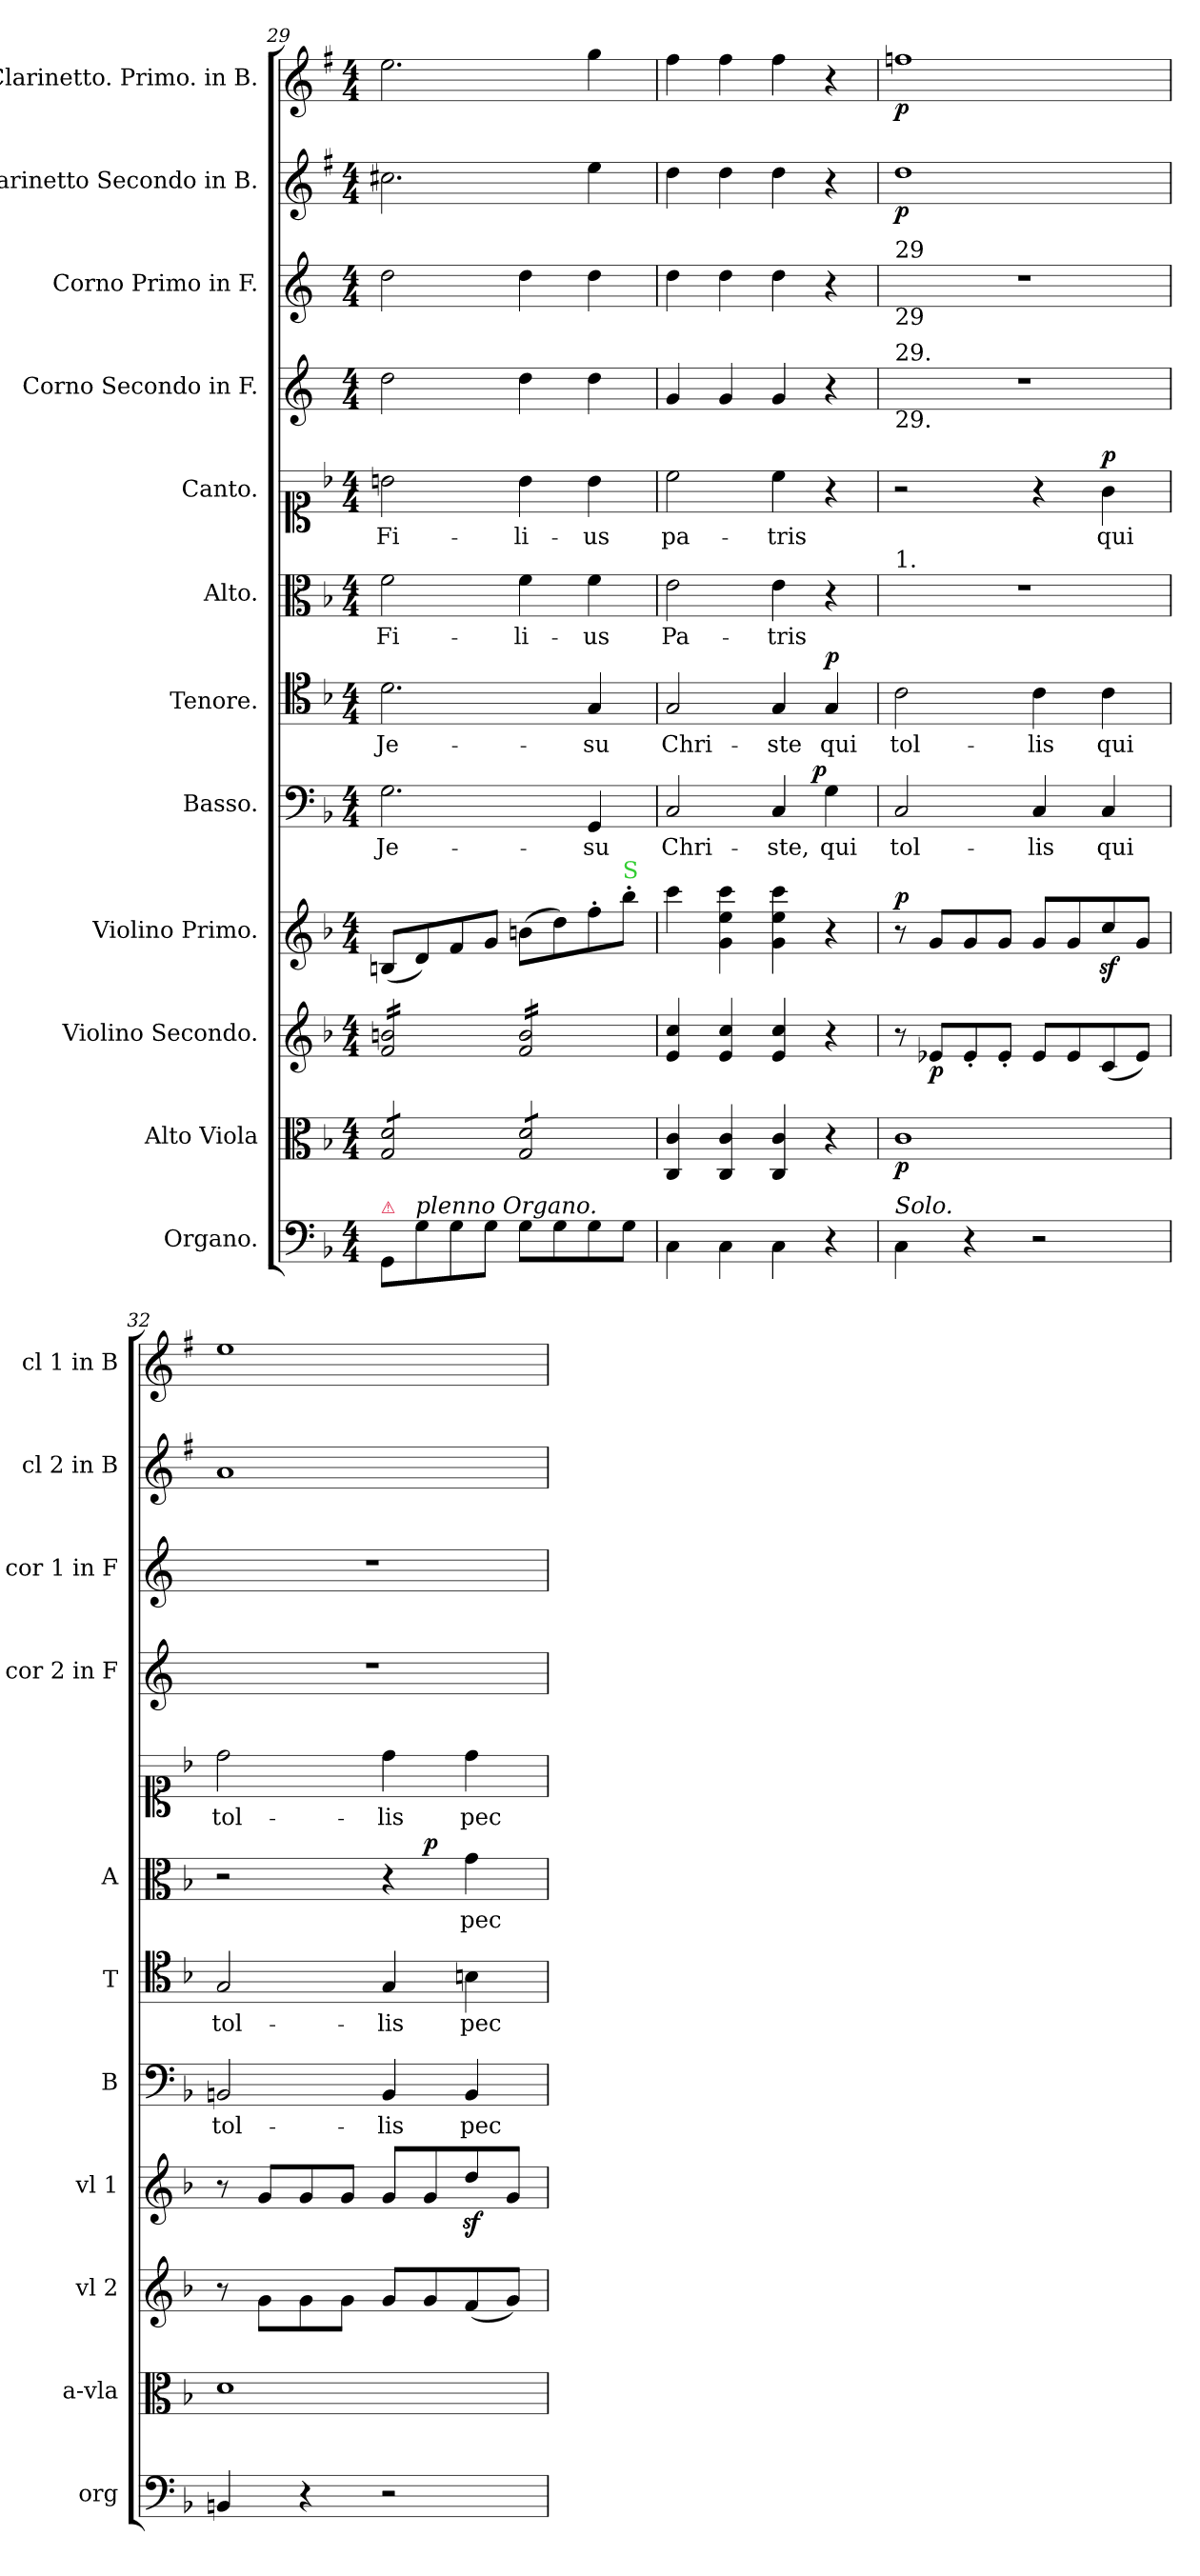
**kern	**dynam	**kern	**dynam	**kern	**dynam	**kern	**dynam	**kern	**text	**dynam	**kern	**text	**dynam	**kern	**text	**dynam	**kern	**text	**dynam	**kern	**kern	**kern	**dynam	**kern	**dynam
*part12	*part12	*part11	*part11	*part10	*part10	*part9	*part9	*part8	*part8	*part8	*part7	*part7	*part7	*part6	*part6	*part6	*part5	*part5	*part5	*part4	*part3	*part2	*part2	*part1	*part1
*staff12	*staff12	*staff11	*staff11	*staff10	*staff10	*staff9	*staff9	*staff8	*staff8	*staff8	*staff7	*staff7	*staff7	*staff6	*staff6	*staff6	*staff5	*staff5	*staff5	*staff4	*staff3	*staff2	*staff2	*staff1	*staff1
*I"Organo.	*	*I"Alto Viola	*	*I"Violino Secondo.	*	*I"Violino Primo.	*	*I"Basso.	*	*	*I"Tenore.	*	*	*I"Alto.	*	*	*I"Canto.	*	*	*I"Corno Secondo in F.	*I"Corno Primo in F.	*I"Clarinetto Secondo in B.	*	*I"Clarinetto. Primo. in B.	*
*I'org	*	*I'a-vla	*	*I'vl 2	*	*I'vl 1	*	*I'B	*	*	*I'T	*	*	*I'A	*	*	*	*	*	*I'cor 2 in F	*I'cor 1 in F	*I'cl 2 in B	*	*I'cl 1 in B	*
*clefF4	*	*clefC3	*	*clefG2	*	*clefG2	*	*clefF4	*	*	*clefC4	*	*	*clefC3	*	*	*clefC1	*	*	*clefG2	*clefG2	*clefG2	*	*clefG2	*
*	*	*	*	*	*	*	*	*	*	*	*	*	*	*	*	*	*	*	*	*ITrd4c7	*ITrd4c7	*ITrd1c2	*	*ITrd1c2	*
*k[b-]	*	*k[b-]	*	*k[b-]	*	*k[b-]	*	*k[b-]	*	*	*k[b-]	*	*	*k[b-]	*	*	*k[b-]	*	*	*k[b-]	*k[b-]	*k[b-]	*	*k[b-]	*
*F:	*	*F:	*	*F:	*	*F:	*	*F:	*	*	*F:	*	*	*F:	*	*	*F:	*	*	*F:	*F:	*F:	*	*F:	*
*M4/4	*	*M4/4	*	*M4/4	*	*M4/4	*	*M4/4	*	*	*M4/4	*	*	*M4/4	*	*	*M4/4	*	*	*M4/4	*M4/4	*M4/4	*	*M4/4	*
=29	=29	=29	=29	=29	=29	=29	=29	=29	=29	=29	=29	=29	=29	=29	=29	=29	=29	=29	=29	=29	=29	=29	=29	=29	=29
!LO:TX:a:color=crimson:t=⚠	!	!	!	!	!	!	!	!	!	!	!	!	!	!	!	!	!	!	!	!	!	!	!	!	!
*	*	*tremolo	*	*	*	*	*	*	*	*	*	*	*	*	*	*	*	*	*	*	*	*	*	*	*
*	*	*	*	*tremolo	*	*	*	*	*	*	*	*	*	*	*	*	*	*	*	*	*	*	*	*	*
8GG/L	.	8G/ 8d/L	.	16f/ 16bn/LL	.	(8Bn/L	.	2.G\	Je-	.	2.d\	Je-	.	2f\	Fi-	.	2bn\	Fi-	.	2g\	2g\	2.bn\	.	2.dd\	.
.	.	.	.	16f/ 16bn/	.	.	.	.	.	.	.	.	.	.	.	.	.	.	.	.	.	.	.	.	.
!LO:TX:a:i:t=plenno Organo.	!	!	!	!	!	!	!	!	!	!	!	!	!	!	!	!	!	!	!	!	!	!	!	!	!
8G\	.	8G/ 8d/	.	16f/ 16bn/	.	8d/)	.	.	.	.	.	.	.	.	.	.	.	.	.	.	.	.	.	.	.
.	.	.	.	16f/ 16bn/	.	.	.	.	.	.	.	.	.	.	.	.	.	.	.	.	.	.	.	.	.
8G\	.	8G/ 8d/	.	16f/ 16bn/	.	8f/	.	.	.	.	.	.	.	.	.	.	.	.	.	.	.	.	.	.	.
.	.	.	.	16f/ 16bn/	.	.	.	.	.	.	.	.	.	.	.	.	.	.	.	.	.	.	.	.	.
8G\J	.	8G/ 8d/J	.	16f/ 16bn/	.	8g/J	.	.	.	.	.	.	.	.	.	.	.	.	.	.	.	.	.	.	.
.	.	.	.	16f/ 16bn/JJ	.	.	.	.	.	.	.	.	.	.	.	.	.	.	.	.	.	.	.	.	.
8G\L	.	8G/ 8d/L	.	16f/ 16b/LL	.	(8bn\L	.	.	.	.	.	.	.	4f\	-li-	.	4b\	-li-	.	4g\	4g\	.	.	.	.
.	.	.	.	16f/ 16b/	.	.	.	.	.	.	.	.	.	.	.	.	.	.	.	.	.	.	.	.	.
8G\	.	8G/ 8d/	.	16f/ 16b/	.	8dd\)	.	.	.	.	.	.	.	.	.	.	.	.	.	.	.	.	.	.	.
.	.	.	.	16f/ 16b/	.	.	.	.	.	.	.	.	.	.	.	.	.	.	.	.	.	.	.	.	.
8G\	.	8G/ 8d/	.	16f/ 16b/	.	8ff'\	.	4GG/	-su	.	4G/	-su	.	4f\	-us	.	4b\	-us	.	4g\	4g\	4dd\	.	4ff\	.
.	.	.	.	16f/ 16b/	.	.	.	.	.	.	.	.	.	.	.	.	.	.	.	.	.	.	.	.	.
!	!	!	!	!	!	!LO:TX:a:color=limegreen:t=S	!	!	!	!	!	!	!	!	!	!	!	!	!	!	!	!	!	!	!
8G\J	.	8G/ 8d/J	.	16f/ 16b/	.	8bb-'\J	.	.	.	.	.	.	.	.	.	.	.	.	.	.	.	.	.	.	.
*	*	*Xtremolo	*	*	*	*	*	*	*	*	*	*	*	*	*	*	*	*	*	*	*	*	*	*	*
.	.	.	.	16f/ 16b/JJ	.	.	.	.	.	.	.	.	.	.	.	.	.	.	.	.	.	.	.	.	.
*	*	*	*	*Xtremolo	*	*	*	*	*	*	*	*	*	*	*	*	*	*	*	*	*	*	*	*	*
=30	=30	=30	=30	=30	=30	=30	=30	=30	=30	=30	=30	=30	=30	=30	=30	=30	=30	=30	=30	=30	=30	=30	=30	=30	=30
4C\	.	4C/ 4c/	.	4e/ 4cc/	.	4ccc\	.	2C/	Chri-	.	2G/	Chri-	.	2e\	Pa-	.	2cc\	pa-	.	4c/	4g\	4cc\	.	4ee\	.
4C\	.	4C/ 4c/	.	4e/ 4cc/	.	4g\ 4ee\ 4ccc\	.	.	.	.	.	.	.	.	.	.	.	.	.	4c/	4g\	4cc\	.	4ee\	.
4C\	.	4C/ 4c/	.	4e/ 4cc/	.	4g\ 4ee\ 4ccc\	.	4C/	-ste,	.	4G/	-ste	.	4e\	-tris	.	4cc\	-tris	.	4c/	4g\	4cc\	.	4ee\	.
!	!	!	!	!	!	!	!	!	!	!LO:DY:a:rj	!	!	!LO:DY:a	!	!	!	!	!	!	!	!	!	!	!	!
4r	.	4r	.	4r	.	4r	.	4G\	qui	p	4G/	qui	p	4r	.	.	4r	.	.	4r	4r	4r	.	4r	.
=31	=31	=31	=31	=31	=31	=31	=31	=31	=31	=31	=31	=31	=31	=31	=31	=31	=31	=31	=31	=31	=31	=31	=31	=31	=31
!	!	!	!	!	!	!	!	!	!	!	!	!	!	!	!	!	!	!	!	!	!LO:TX:b:t=29	!	!	!	!
!	!	!	!	!	!	!	!	!	!	!	!	!	!	!	!	!	!	!	!	!	!LO:TX:a:t=29	!	!	!	!
!	!	!	!	!	!	!	!	!	!	!	!	!	!	!	!	!	!	!	!	!LO:TX:b:t=29.	!	!	!	!	!
!	!	!	!	!	!	!	!	!	!	!	!	!	!	!	!	!	!	!	!	!LO:TX:a:t=29.	!	!	!	!	!
!	!	!	!	!	!	!	!	!	!	!	!	!	!	!LO:TX:a:t=1.	!	!	!	!	!	!	!	!	!	!	!
!LO:TX:a:i:t=Solo.	!	!	!	!	!	!	!	!	!	!	!	!	!	!	!	!	!	!	!	!	!	!	!	!	!
!	!	!	!	!	!	!	!LO:DY:a	!	!	!	!	!	!	!	!	!	!	!	!	!	!	!	!	!	!
4C\	pia	1c	p	8r	.	8r	p	2C/	tol-	.	2c\	tol-	.	1r	.	.	2r	.	.	1r	1r	1cc	p	1ee-X	p
!	!	!	!	!	!LO:DY:b	!	!	!	!	!	!	!	!	!	!	!	!	!	!	!	!	!	!	!	!
.	.	.	.	8e-X/L	p	8g/L	.	.	.	.	.	.	.	.	.	.	.	.	.	.	.	.	.	.	.
4r	.	.	.	8e-'/	.	8g/	.	.	.	.	.	.	.	.	.	.	.	.	.	.	.	.	.	.	.
.	.	.	.	8e-'/J	.	8g/J	.	.	.	.	.	.	.	.	.	.	.	.	.	.	.	.	.	.	.
2r	.	.	.	8e-/L	.	8g/L	.	4C/	-lis	.	4c\	-lis	.	.	.	.	4r	.	.	.	.	.	.	.	.
.	.	.	.	8e-/	.	8g/	.	.	.	.	.	.	.	.	.	.	.	.	.	.	.	.	.	.	.
!	!	!	!	!	!	!	!	!	!	!	!	!	!	!	!	!	!	!	!LO:DY:a	!	!	!	!	!	!
.	.	.	.	(8c/	.	8ccz</	.	4C/	qui	.	4c\	qui	.	.	.	.	4g\	qui	p	.	.	.	.	.	.
.	.	.	.	8e-/J)	.	8g/J	.	.	.	.	.	.	.	.	.	.	.	.	.	.	.	.	.	.	.
=32	=32	=32	=32	=32	=32	=32	=32	=32	=32	=32	=32	=32	=32	=32	=32	=32	=32	=32	=32	=32	=32	=32	=32	=32	=32
*	*	*	*	*	*	*	*	*	*	*	*	*	*	*^	*	*	*	*	*	*	*	*	*	*	*
4BBn/	.	1d	.	8r	.	8r	.	2BBn/	tol-	.	2G/	tol-	.	2r	2ryy	.	.	2dd\	tol-	.	1r	1r	1g	.	1dd	.
.	.	.	.	8g\L	.	8g/L	.	.	.	.	.	.	.	.	.	.	.	.	.	.	.	.	.	.	.	.
4r	.	.	.	8g\	.	8g/	.	.	.	.	.	.	.	.	.	.	.	.	.	.	.	.	.	.	.	.
.	.	.	.	8g\J	.	8g/J	.	.	.	.	.	.	.	.	.	.	.	.	.	.	.	.	.	.	.	.
2r	.	.	.	8g/L	.	8g/L	.	4BB/	-lis	.	4G/	-lis	.	4r	8ryy	.	.	4dd\	-lis	.	.	.	.	.	.	.
!	!	!	!	!	!	!	!	!	!	!	!	!	!	!	!	!	!LO:DY:a	!	!	!	!	!	!	!	!	!
.	.	.	.	8g/	.	8g/	.	.	.	.	.	.	.	.	4.ryy	.	p	.	.	.	.	.	.	.	.	.
.	.	.	.	(8f/	.	8ddz</	.	4BB/	pec-	.	4Bn\	pec-	.	4g\	.	pec-	.	4dd\	pec-	.	.	.	.	.	.	.
.	.	.	.	8g/J)	.	8g/J	.	.	.	.	.	.	.	.	.	.	.	.	.	.	.	.	.	.	.	.
*	*	*	*	*	*	*	*	*	*	*	*	*	*	*v	*v	*	*	*	*	*	*	*	*	*	*	*
=	=	=	=	=	=	=	=	=	=	=	=	=	=	=	=	=	=	=	=	=	=	=	=	=	=
*-	*-	*-	*-	*-	*-	*-	*-	*-	*-	*-	*-	*-	*-	*-	*-	*-	*-	*-	*-	*-	*-	*-	*-	*-	*-
